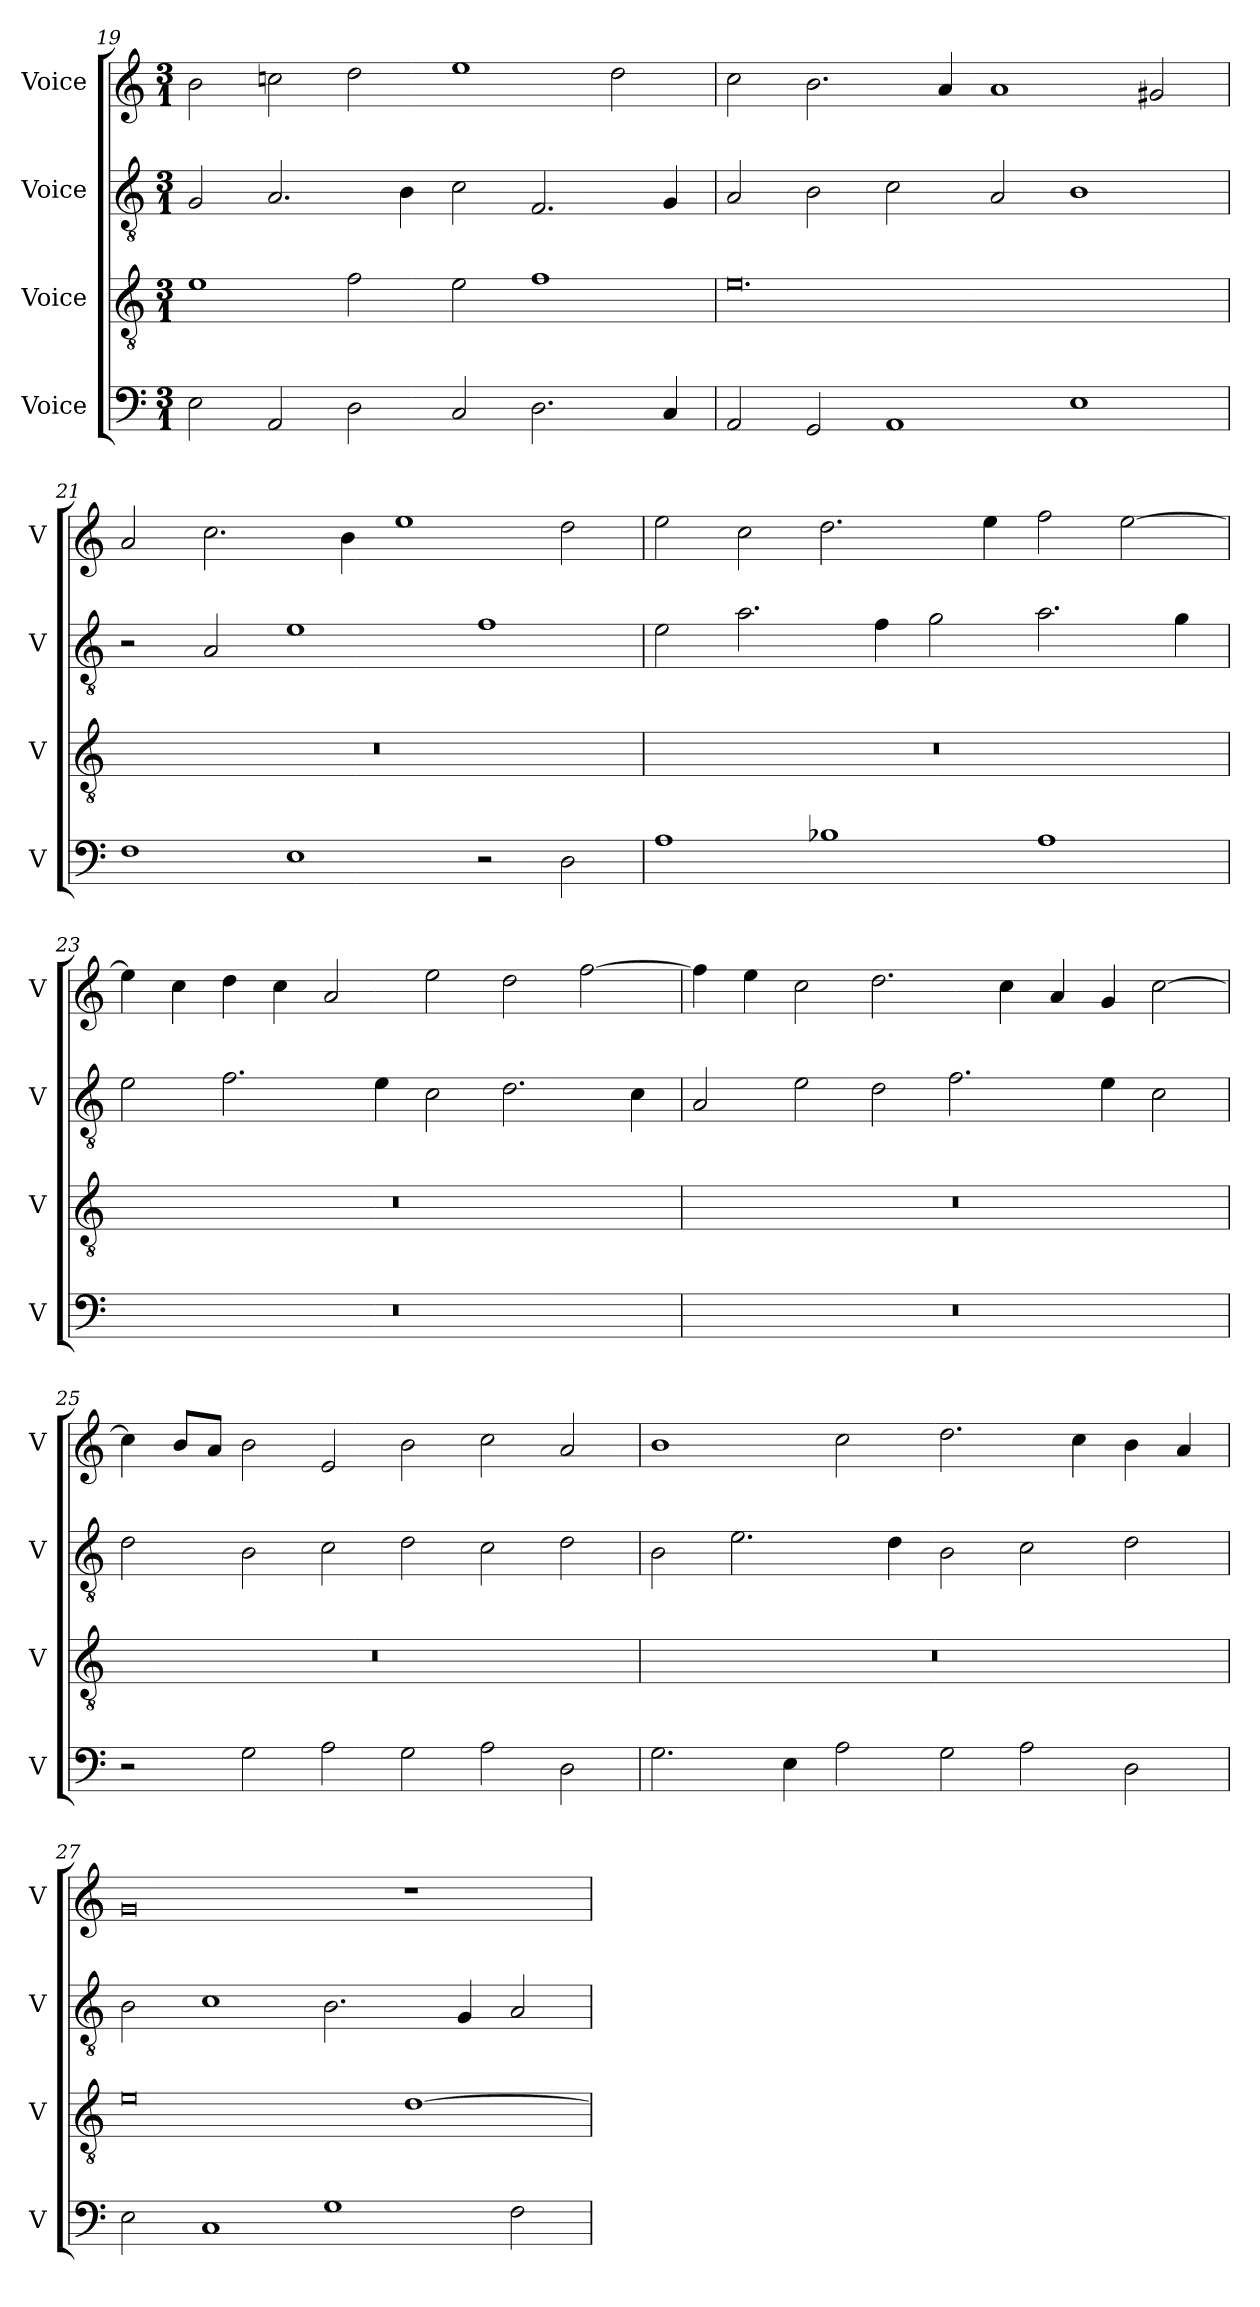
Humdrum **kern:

**kern	**kern	**kern	**kern
*part4	*part3	*part2	*part1
*staff4	*staff3	*staff2	*staff1
*I"Voice	*I"Voice	*I"Voice	*I"Voice
*I'V	*I'V	*I'V	*I'V
*clefF4	*clefGv2	*clefGv2	*clefG2
*k[]	*k[]	*k[]	*k[]
*M3/1	*M3/1	*M3/1	*M3/1
=19	=19	=19	=19
2E\	1e	2G/	2b\
2AA/	.	2.A/	2ccn\
2D\	2f\	.	2dd\
.	.	4B\	.
2C/	2e\	2c\	1ee
2.D\	1f	2.F/	.
.	.	.	2dd\
4C/	.	4G/	.
=20	=20	=20	=20
2AA/	0.e	2A/	2cc\
2GG/	.	2B\	2.b\
1AA	.	2c\	.
.	.	.	4a/
.	.	2A/	1a
1E	.	1B	.
.	.	.	2g#X/
!!LO:LB:g=z
=21	=21	=21	=21
1F	0.r	2r	2a/
.	.	2A/	2.cc\
1E	.	1e	.
.	.	.	4b\
.	.	.	1ee
2r	.	1f	.
2D\	.	.	2dd\
=22	=22	=22	=22
1A	0.r	2e\	2ee\
.	.	2.a\	2cc\
1B-X	.	.	2.dd\
.	.	4f\	.
.	.	2g\	.
.	.	.	4ee\
1A	.	2.a\	2ff\
.	.	.	[2ee\
.	.	4g\	.
=23	=23	=23	=23
0.r	0.r	2e\	4ee\]
.	.	.	4cc\
.	.	2.f\	4dd\
.	.	.	4cc\
.	.	.	2a/
.	.	4e\	.
.	.	2c\	2ee\
.	.	2.d\	2dd\
.	.	.	[2ff\
.	.	4c\	.
!!LO:PB:g=z
=24	=24	=24	=24
0.r	0.r	2A/	4ff\]
.	.	.	4ee\
.	.	2e\	2cc\
.	.	2d\	2.dd\
.	.	2.f\	.
.	.	.	4cc\
.	.	.	4a/
.	.	4e\	4g/
.	.	2c\	[2cc\
=25	=25	=25	=25
2r	0.r	2d\	4cc\]
.	.	.	8b/L
.	.	.	8a/J
2G\	.	2B\	2b\
2A\	.	2c\	2e/
2G\	.	2d\	2b\
2A\	.	2c\	2cc\
2D\	.	2d\	2a/
=26	=26	=26	=26
2.G\	0.r	2B\	1b
.	.	2.e\	.
4E\	.	.	.
2A\	.	.	2cc\
.	.	4d\	.
2G\	.	2B\	2.dd\
2A\	.	2c\	.
.	.	.	4cc\
2D\	.	2d\	4b\
.	.	.	4a/
=27	=27	=27	=27
2E\	0e	2B\	0g
1C	.	1c	.
1G	.	2.B\	.
.	[1d	.	1r
.	.	4G/	.
2F\	.	2A/	.
=	=	=	=
*-	*-	*-	*-
